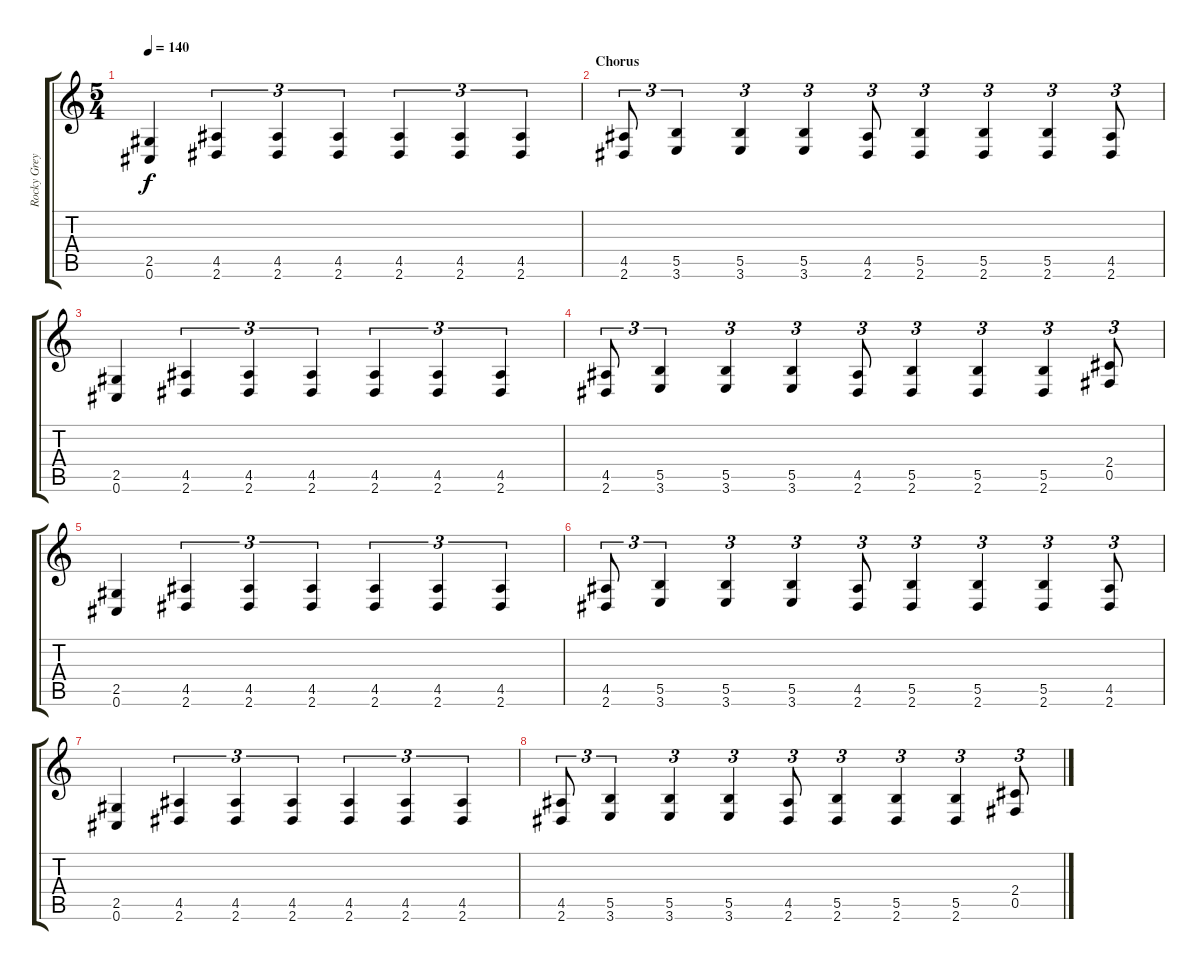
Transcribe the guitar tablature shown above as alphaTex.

\track ("Rocky Grey - Lead Guitar" "Rocky Grey") {instrument overdrivenguitar}
\staff {score tabs}
\tuning (Db4 Ab3 E3 B2 Gb2 Db2) {hide}
\ts (5 4)
\tempo 140
\clef g2
\ks c
(2.5 0.6).4{dy f} (4.5 2.6).4{tu (3 2)} (4.5 2.6).4{tu (3 2)} (4.5 2.6).4{tu (3 2)} (4.5 2.6).4{tu (3 2)} (4.5 2.6).4{tu (3 2)} (4.5 2.6).4{tu (3 2)} |
\section ("" "Chorus")
(4.5 2.6).8{tu (3 2)} (5.5 3.6).4{tu (3 2)} (5.5 3.6).4{tu (3 2)} (5.5 3.6).4{tu (3 2)} (4.5 2.6).8{tu (3 2)} (5.5 2.6).4{tu (3 2)} (5.5 2.6).4{tu (3 2)} (5.5 2.6).4{tu (3 2)} (4.5 2.6).8{tu (3 2)} |
(2.5 0.6).4 (4.5 2.6).4{tu (3 2)} (4.5 2.6).4{tu (3 2)} (4.5 2.6).4{tu (3 2)} (4.5 2.6).4{tu (3 2)} (4.5 2.6).4{tu (3 2)} (4.5 2.6).4{tu (3 2)} |
(4.5 2.6).8{tu (3 2)} (5.5 3.6).4{tu (3 2)} (5.5 3.6).4{tu (3 2)} (5.5 3.6).4{tu (3 2)} (4.5 2.6).8{tu (3 2)} (5.5 2.6).4{tu (3 2)} (5.5 2.6).4{tu (3 2)} (5.5 2.6).4{tu (3 2)} (2.4 0.5).8{tu (3 2)} |
(2.5 0.6).4 (4.5 2.6).4{tu (3 2)} (4.5 2.6).4{tu (3 2)} (4.5 2.6).4{tu (3 2)} (4.5 2.6).4{tu (3 2)} (4.5 2.6).4{tu (3 2)} (4.5 2.6).4{tu (3 2)} |
(4.5 2.6).8{tu (3 2)} (5.5 3.6).4{tu (3 2)} (5.5 3.6).4{tu (3 2)} (5.5 3.6).4{tu (3 2)} (4.5 2.6).8{tu (3 2)} (5.5 2.6).4{tu (3 2)} (5.5 2.6).4{tu (3 2)} (5.5 2.6).4{tu (3 2)} (4.5 2.6).8{tu (3 2)} |
(2.5 0.6).4 (4.5 2.6).4{tu (3 2)} (4.5 2.6).4{tu (3 2)} (4.5 2.6).4{tu (3 2)} (4.5 2.6).4{tu (3 2)} (4.5 2.6).4{tu (3 2)} (4.5 2.6).4{tu (3 2)} |
(4.5 2.6).8{tu (3 2)} (5.5 3.6).4{tu (3 2)} (5.5 3.6).4{tu (3 2)} (5.5 3.6).4{tu (3 2)} (4.5 2.6).8{tu (3 2)} (5.5 2.6).4{tu (3 2)} (5.5 2.6).4{tu (3 2)} (5.5 2.6).4{tu (3 2)} (2.4 0.5).8{tu (3 2)}
